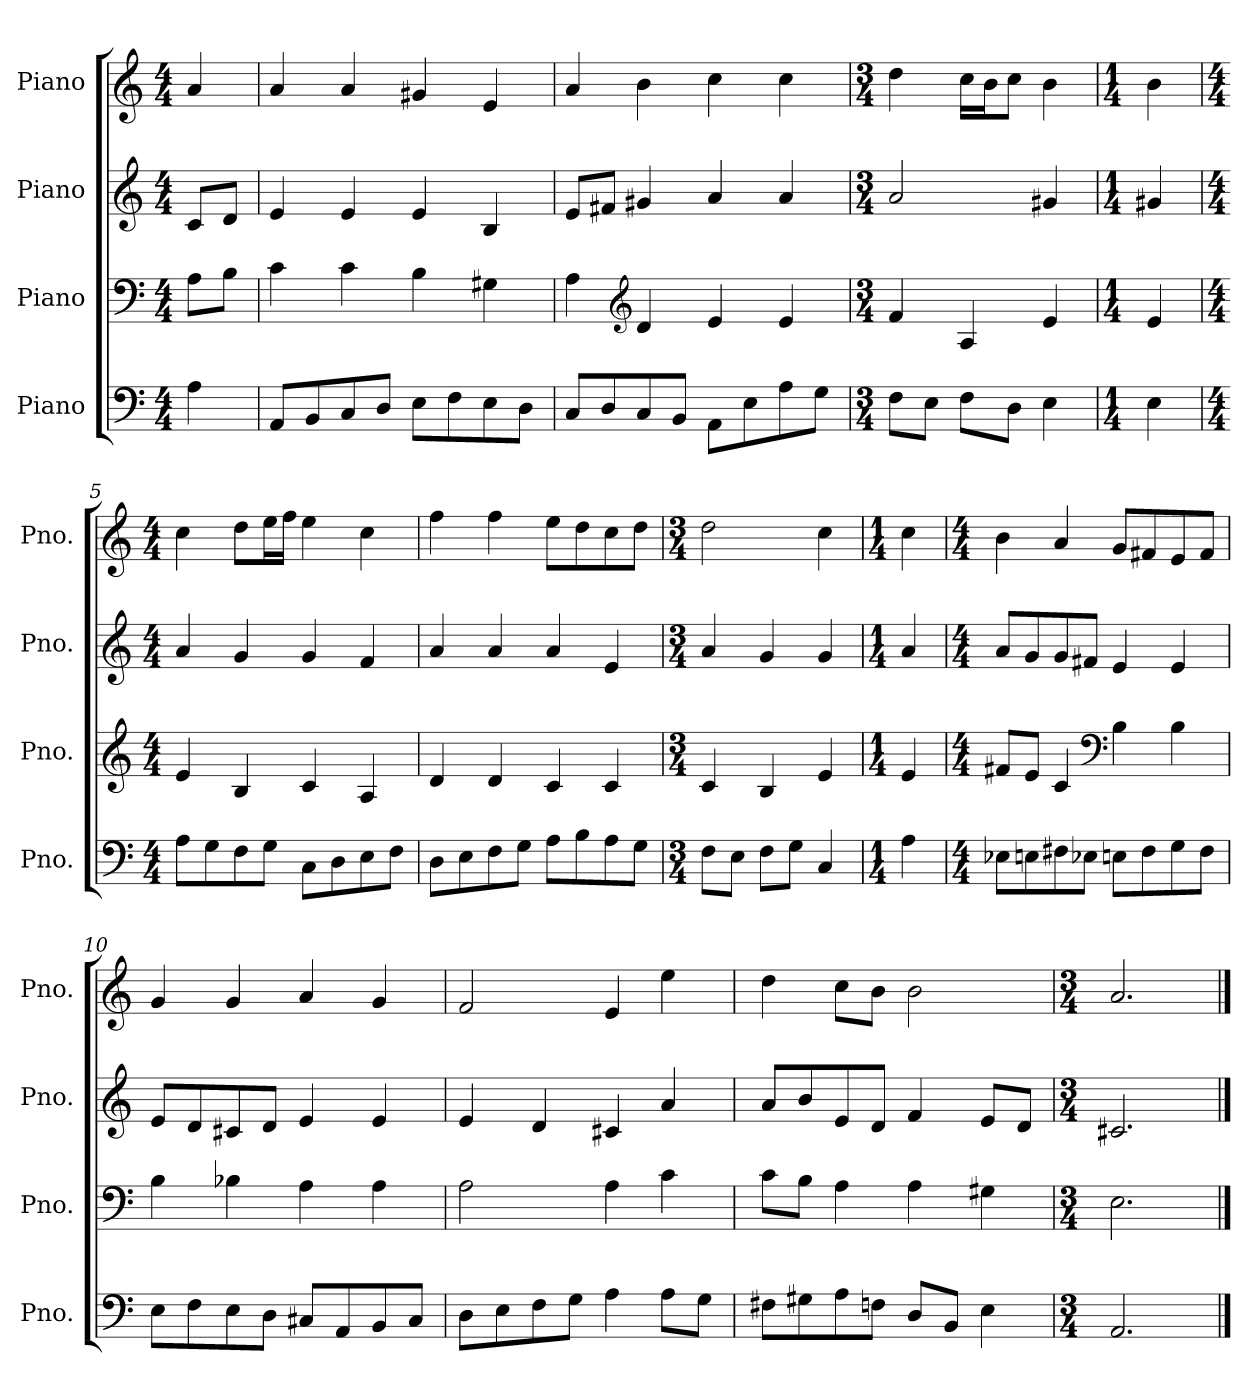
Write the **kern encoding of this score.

**kern	**kern	**kern	**kern
*part4	*part3	*part2	*part1
*staff4	*staff3	*staff2	*staff1
*I"Piano	*I"Piano	*I"Piano	*I"Piano
*I'Pno.	*I'Pno.	*I'Pno.	*I'Pno.
*clefF4	*clefF4	*clefG2	*clefG2
*k[]	*k[]	*k[]	*k[]
*M4/4	*M4/4	*M4/4	*M4/4
*MM120	*MM120	*MM120	*MM120
=	=	=	=
4A\	8A\L	8c/L	4a/
.	8B\J	8d/J	.
=1	=1	=1	=1
8AA/L	4c\	4e/	4a/
8BB/	.	.	.
8C/	4c\	4e/	4a/
8D/J	.	.	.
8E\L	4B\	4e/	4g#X/
8F\	.	.	.
8E\	4G#X\	4B/	4e/
8D\J	.	.	.
=2	=2	=2	=2
8C/L	4A\	8e/L	4a/
8D/	.	8f#X/J	.
*	*clefG2	*	*
8C/	4d/	4g#X/	4b\
8BB/J	.	.	.
8AA\L	4e/	4a/	4cc\
8E\	.	.	.
8A\	4e/	4a/	4cc\
8G\J	.	.	.
=3	=3	=3	=3
*M3/4	*M3/4	*M3/4	*M3/4
8F\L	4f/	2a/	4dd\
8E\J	.	.	.
8F\L	4A/	.	16cc\LL
.	.	.	16b\J
8D\J	.	.	8cc\J
4E\	4e/	4g#X/	4b\
=4	=4	=4	=4
*M1/4	*M1/4	*M1/4	*M1/4
4E\	4e/	4g#X/	4b\
=5	=5	=5	=5
*M4/4	*M4/4	*M4/4	*M4/4
8A\L	4e/	4a/	4cc\
8G\	.	.	.
8F\	4B/	4g/	8dd\L
8G\J	.	.	16ee\L
.	.	.	16ff\JJ
8C\L	4c/	4g/	4ee\
8D\	.	.	.
8E\	4A/	4f/	4cc\
8F\J	.	.	.
!!LO:LB:g=z
=6	=6	=6	=6
8D\L	4d/	4a/	4ff\
8E\	.	.	.
8F\	4d/	4a/	4ff\
8G\J	.	.	.
8A\L	4c/	4a/	8ee\L
8B\	.	.	8dd\
8A\	4c/	4e/	8cc\
8G\J	.	.	8dd\J
=7	=7	=7	=7
*M3/4	*M3/4	*M3/4	*M3/4
8F\L	4c/	4a/	2dd\
8E\J	.	.	.
8F\L	4B/	4g/	.
8G\J	.	.	.
4C/	4e/	4g/	4cc\
=8	=8	=8	=8
*M1/4	*M1/4	*M1/4	*M1/4
4A\	4e/	4a/	4cc\
=9	=9	=9	=9
*M4/4	*M4/4	*M4/4	*M4/4
8E-X\L	8f#X/L	8a/L	4b\
8En\	8e/J	8g/	.
8F#X\	4c/	8g/	4a/
8E-X\J	.	8f#X/J	.
*	*clefF4	*	*
8En\L	4B\	4e/	8g/L
8F#\	.	.	8f#X/
8G\	4B\	4e/	8e/
8F#\J	.	.	8f#/J
=10	=10	=10	=10
8E\L	4B\	8e/L	4g/
8F\	.	8d/	.
8E\	4B-X\	8c#X/	4g/
8D\J	.	8d/J	.
8C#X/L	4A\	4e/	4a/
8AA/	.	.	.
8BB/	4A\	4e/	4g/
8C#/J	.	.	.
!!LO:LB:g=z
=11	=11	=11	=11
8D\L	2A\	4e/	2f/
8E\	.	.	.
8F\	.	4d/	.
8G\J	.	.	.
4A\	4A\	4c#X/	4e/
8A\L	4c\	4a/	4ee\
8G\J	.	.	.
=12	=12	=12	=12
8F#X\L	8c\L	8a/L	4dd\
8G#X\	8B\J	8b/	.
8A\	4A\	8e/	8cc\L
8Fn\J	.	8d/J	8b\J
8D/L	4A\	4f/	2b\
8BB/J	.	.	.
4E\	4G#X\	8e/L	.
.	.	8d/J	.
=13	=13	=13	=13
*M3/4	*M3/4	*M3/4	*M3/4
2.AA/	2.E\	2.c#X/	2.a/
==	==	==	==
*-	*-	*-	*-
